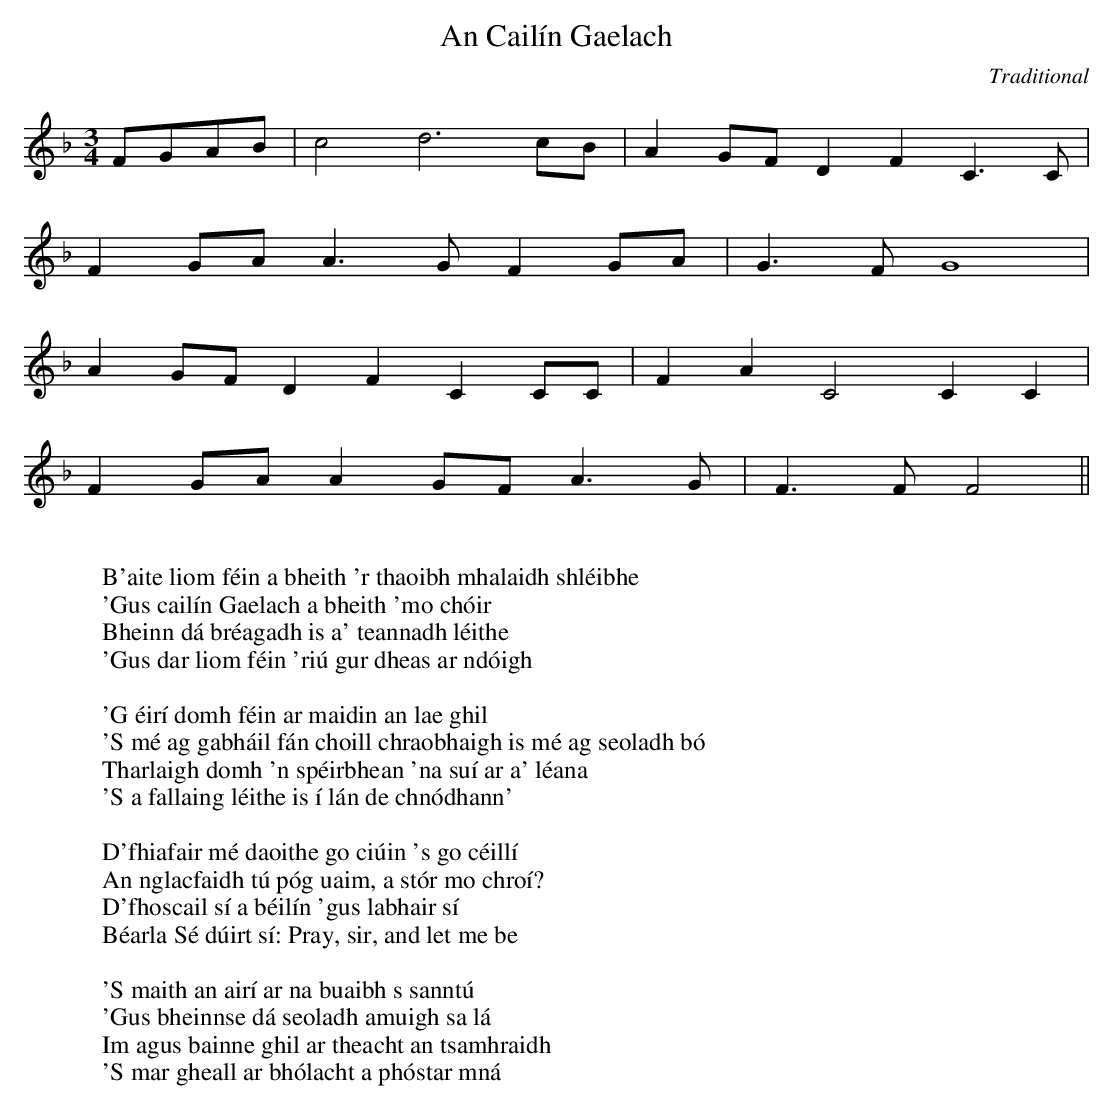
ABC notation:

X:1
T:An Cailín Gaelach
M:3/4
C:Traditional
K:F
FGAB|c4 d6 cB|A2 GF D2F2 C3 C|
F2 GA A3G F2 GA|G3FG8|
A2 GF D2F2 C2 CC|F2A2 C4 C2 C2|
F2 GA A2 GF A3G|F3F F4||
W:
W: B'aite liom féin a bheith 'r thaoibh mhalaidh shléibhe
W: 'Gus cailín Gaelach a bheith 'mo chóir
W: Bheinn dá bréagadh is a' teannadh léithe
W: 'Gus dar liom féin 'riú gur dheas ar ndóigh
W:
W: 'G éirí domh féin ar maidin an lae ghil
W: 'S mé ag gabháil fán choill chraobhaigh is mé ag seoladh bó
W: Tharlaigh domh 'n spéirbhean 'na suí ar a' léana
W: 'S a fallaing léithe is í lán de chnódhann'
W:
W: D'fhiafair mé daoithe go ciúin 's go céillí
W: An nglacfaidh tú póg uaim, a stór mo chroí?
W: D'fhoscail sí a béilín 'gus labhair sí
W: Béarla Sé dúirt sí: Pray, sir, and let me be
W:
W: 'S maith an airí ar na buaibh s sanntú
W: 'Gus bheinnse dá seoladh amuigh sa lá
W: Im agus bainne ghil ar theacht an tsamhraidh
W: 'S mar gheall ar bhólacht a phóstar mná
